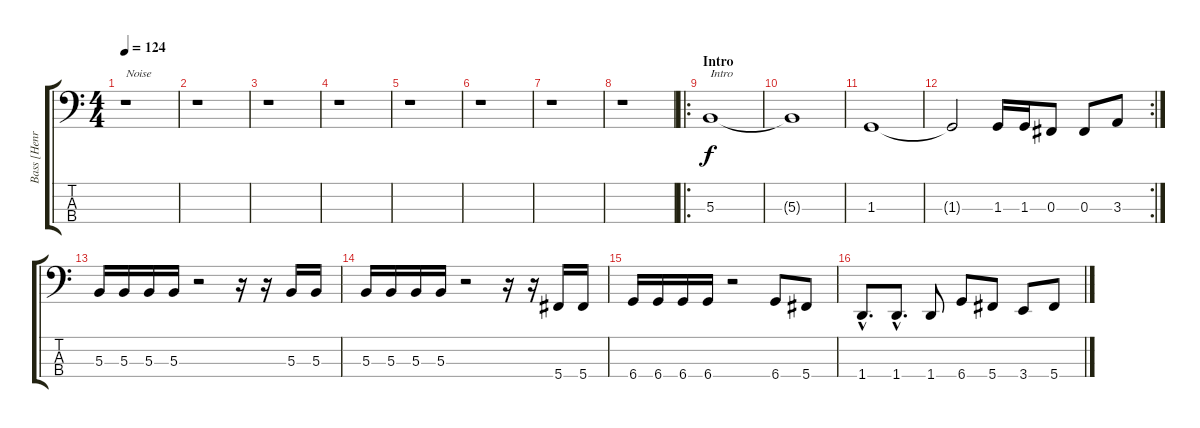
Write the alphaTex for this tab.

\track ("Bass [Henriksson]" "Bass [Henr") {instrument electricbasspick}
\staff {score tabs}
\tuning (E2 B1 Gb1 Db1) {hide}
\ts (4 4)
\tempo 124
\clef f4
\ks c
r.1{txt "Noise" dy f instrument electricbasspick} |
r.1 |
r.1 |
r.1 |
r.1 |
r.1 |
r.1 |
r.1 |
\ro
\section ("" "Intro")
5.3.1{txt "Intro"} |
5.3{t}.1 |
1.3.1 |
\rc 2
1.3{t}.2 1.3.16 1.3.16 0.3.8 0.3.8 3.3.8 |
5.3.16 5.3.16 5.3.16 5.3.16 r.2 r.16 r.16 5.3.16 5.3.16 |
5.3.16 5.3.16 5.3.16 5.3.16 r.2 r.16 r.16 5.4.16 5.4.16 |
6.4.16 6.4.16 6.4.16 6.4.16 r.2 6.4.8 5.4.8 |
1.4{hac}.8{d} 1.4{hac}.8{d} 1.4.8 6.4.8 5.4.8 3.4.8 5.4.8
